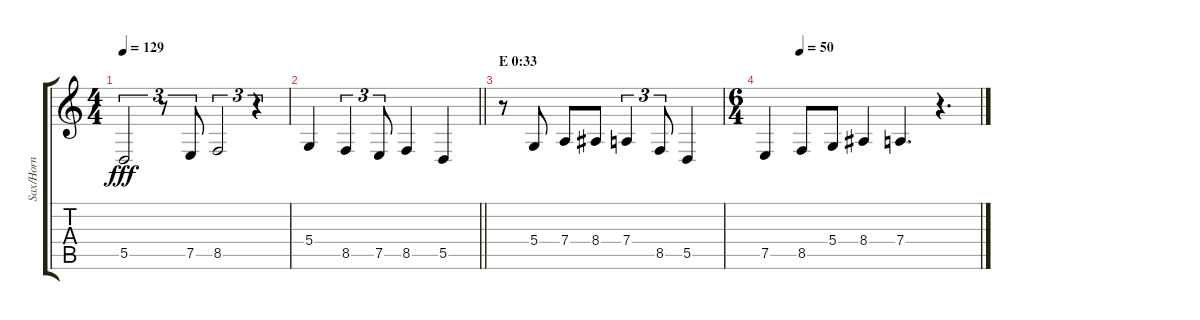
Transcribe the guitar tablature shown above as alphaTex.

\track ("Sax/Horn" "Sax/Horn") {instrument sopranosax}
\staff {score tabs}
\tuning (E4 B3 G3 D3 A2 E2) {hide}
\ts (4 4)
\tempo 129
\clef g2
\ks c
5.5.2{tu (3 2) dy fff} r.8{tu (3 2)} 7.5.8{tu (3 2)} 8.5.2{tu (3 2)} r.4{tu (3 2)} |
\barLineRight lightlight
5.4.4 8.5.4{tu (3 2)} 7.5.8{tu (3 2)} 8.5.4 5.5.4 |
\section ("" "E 0:33")
r.8 5.4.8 7.4.8 8.4.8 7.4.4{tu (3 2)} 8.5.8{tu (3 2)} 5.5.4 |
\ts (6 4)
\tempo (50 0.16666666666666666)
7.5.4 8.5.8 5.4.8 8.4.4 7.4.4{d} r.4{d}
